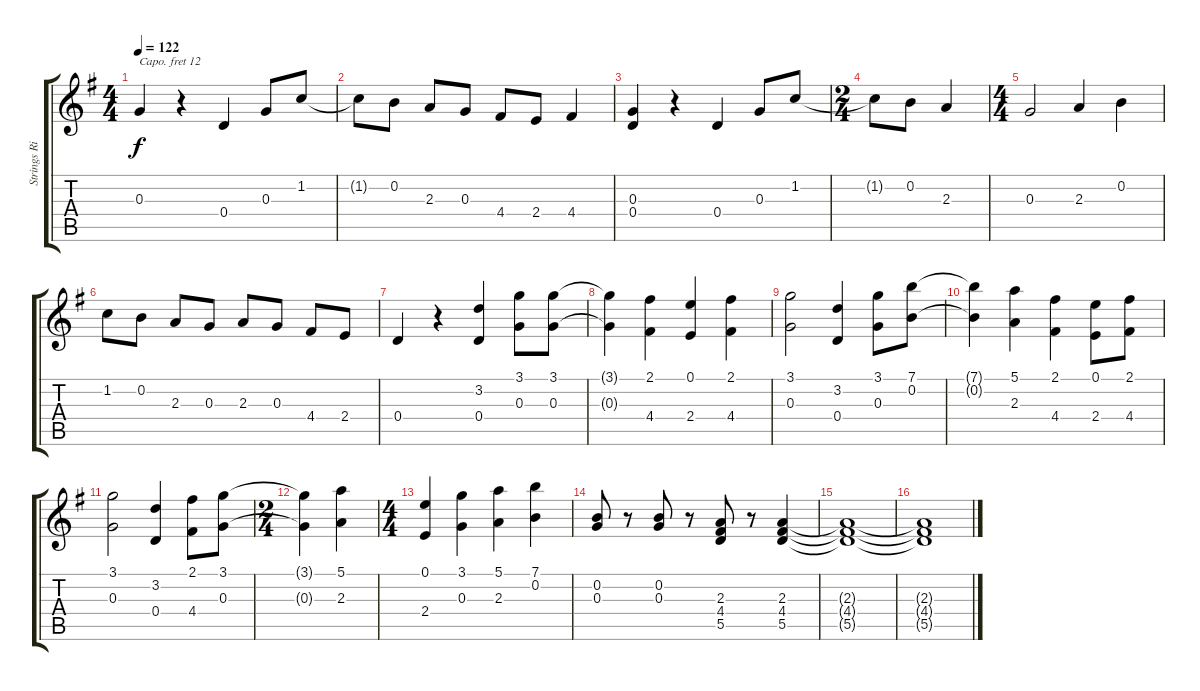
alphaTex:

\track ("Strings Right" "Strings Ri") {instrument synthstrings1}
\staff {score tabs}
\capo 12
\tuning (E4 B3 G3 D3 A2 E2) {hide}
\ts (4 4)
\tempo 122
\clef g2
\ks g
0.3.4{dy f} r.4 0.4.4 0.3.8 1.2.8 |
1.2{t}.8 0.2.8 2.3.8 0.3.8 4.4.8 2.4.8 4.4.4 |
(0.3 0.4).4 r.4 0.4.4 0.3.8 1.2.8 |
\ts (2 4)
1.2{t}.8 0.2.8 2.3.4 |
\ts (4 4)
0.3.2 2.3.4 0.2.4 |
1.2.8 0.2.8 2.3.8 0.3.8 2.3.8 0.3.8 4.4.8 2.4.8 |
0.4.4 r.4 (3.2 0.4).4 (3.1 0.3).8 (3.1 0.3).8 |
(3.1{t} 0.3{t}).4 (2.1 4.4).4 (0.1 2.4).4 (2.1 4.4).4 |
(3.1 0.3).2 (3.2 0.4).4 (3.1 0.3).8 (7.1 0.2).8 |
(7.1{t} 0.2{t}).4 (5.1 2.3).4 (2.1 4.4).4 (0.1 2.4).8 (2.1 4.4).8 |
(3.1 0.3).2 (3.2 0.4).4 (2.1 4.4).8 (3.1 0.3).8 |
\ts (2 4)
(3.1{t} 0.3{t}).4 (5.1 2.3).4 |
\ts (4 4)
(0.1 2.4).4 (3.1 0.3).4 (5.1 2.3).4 (7.1 0.2).4 |
(0.2 0.3).8 r.8 (0.2 0.3).8 r.8 (2.3 4.4 5.5).8 r.8 (2.3 4.4 5.5).4 |
(2.3{t} 4.4{t} 5.5{t}).1 |
(2.3{t} 4.4{t} 5.5{t}).1
